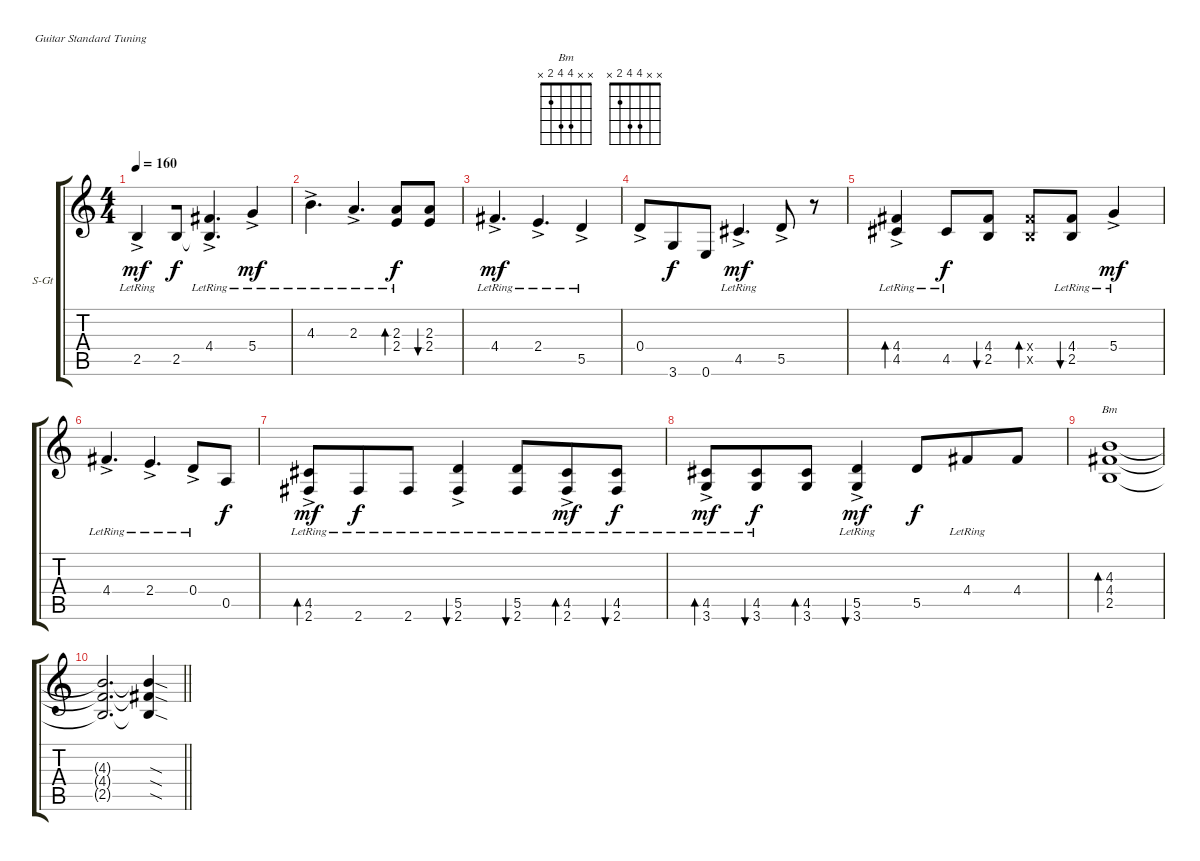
\bracketExtendMode groupsimilarinstruments
\firstSystemTrackNameOrientation horizontal
\otherSystemsTrackNameOrientation horizontal
\track ("Каспарян" "S-Gt") {instrument acousticguitarsteel}
\staff {score tabs}
\tuning (E4 B3 G3 D3 A2 E2)
\chord ("Bm" x x 4 4 2 x)
\chord ("" x x 4 4 2 x)
\ts (4 4)
\tempo 160
\clef g2
\ks c
2.5{ac lr}.4{dy mf beam merge} 2.5.8{dy f} (4.4{ac lr} 2.5{t}).4{d} 5.4{ac lr}.4{dy mf} |
4.3{ac lr}.4{d} 2.3{ac lr}.4{d beam merge} (2.3{lr} 2.4{lr}).8{bd 60 dy f} (2.3 2.4).8{bu 60} |
4.4{ac lr}.4{d dy mf} 2.4{ac lr}.4{d} 5.5{ac lr}.4 |
0.4{ac}.8 3.6.8{dy f beam merge} 0.6.8 4.5{ac lr}.4{d dy mf} 5.5{ac}.8 r.8 |
(4.4{ac lr} 4.5{ac lr}).4{bd 60 beam merge} 4.5{lr}.8{dy f} (4.4 2.5).8{bu 60} (4.4{x} 2.5{x}).8{bd 60} (4.4{lr} 2.5{lr}).8{bu 60} 5.4{ac lr}.4{dy mf} |
4.4{ac lr}.4{d} 2.4{ac lr}.4{d beam merge} 0.4{ac lr}.8 0.5.8{dy f} |
(4.5{ac lr} 2.6{ac lr}).8{bd 60 dy mf} 2.6{lr}.8{dy f beam merge} 2.6{lr}.8 (5.5 2.6{ac lr}).4{bu 60} (5.5{lr} 2.6{lr}).8{bu 60 beam merge} (4.5{ac lr} 2.6{ac lr}).8{bd 60 dy mf} (4.5{lr} 2.6{lr}).8{bu 60 dy f} |
(4.5{ac lr} 3.6{ac lr}).8{bd 60 dy mf} (4.5{lr} 3.6{lr}).8{bu 60 dy f beam merge} (4.5 3.6).8{bd 60} (5.5{ac lr} 3.6{ac}).4{bu 60 dy mf} 5.5.8{dy f beam merge} 4.4{lr}.8 4.4.8 |
(4.3 4.4 2.5).1{bd 30 ch "Bm"} |
\barLineRight lightlight
(4.3{t} 4.4{t} 2.5{t}).2{d ch ""} (4.3{sod t} 4.4{sod t} 2.5{sod t}).4
